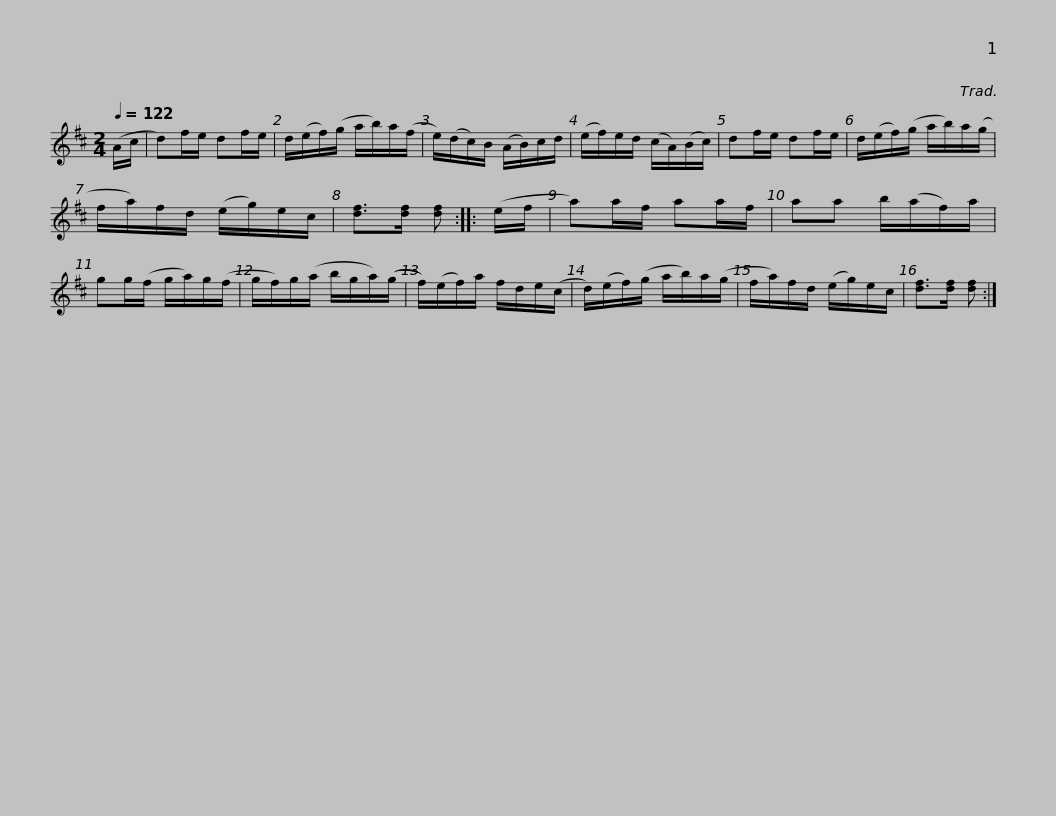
X:1
L:1/8
Q:1/4=122
M:2/4
I:linebreak $
K:D
V:1 treble
V:1
 (A/c/ | d)f/e/ df/e/ | d/(e/f/)(g/ a/b/)a/(f/ | e/)(d/c/)B/ (A/B/)c/d/ | (e/f/)e/d/ (c/A/)(B/c/) |$ %5
 df/e/ df/e/ | d/(e/f/)(g/ a/b/)a/(g/ | f/a/)f/d/ (e/g/)e/c/ | [df]>[df] [df] ::$ (e/f/ | %10
 a)a/f/ aa/f/ | aa b/(a/f/)a/ | gg/(f/ g/a/)g/(f/ | g/f/)g/(a/ b/g/a/)((g/ |$ f/))(e/f/)a/ f/d/e/(c/ | %15
 d/)(e/f/)(g/ a/b/)a/(g/ | f/a/)f/d/ (e/g/)e/c/ | [df]>[df] [df] :| %18
